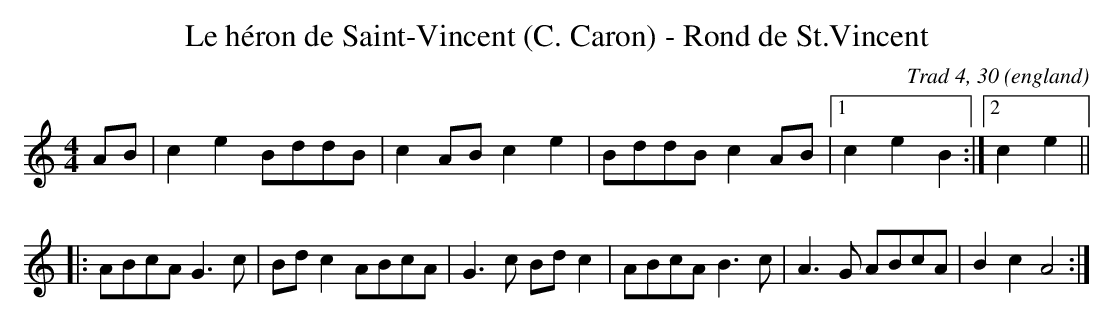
X:1
T:Le héron de Saint-Vincent (C. Caron) - Rond de St.Vincent
O:england
C:Trad 4, 30
M:4/4
L:1/8
K:C
AB|c2e2 BddB|c2AB c2e2|BddB c2AB|1 c2e2 B2:|2 c2e2 +B4g4+||
|:ABcA G3c|Bdc2 ABcA| G3c Bdc2|ABcA B3c|A3G ABcA|B2c2 A4:|
